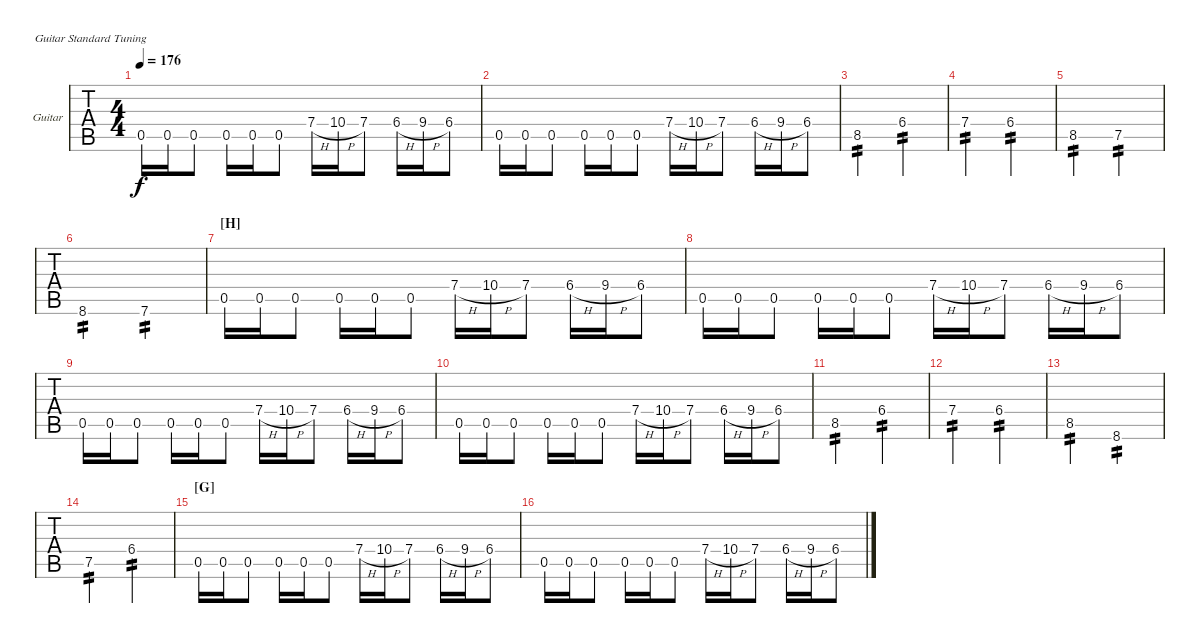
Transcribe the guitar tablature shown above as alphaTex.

\defaultSystemsLayout 4
\bracketExtendMode groupsimilarinstruments
\firstSystemTrackNameOrientation horizontal
\otherSystemsTrackNameOrientation horizontal
\track ("Guitar" "Guitar") {instrument distortionguitar}
\staff {tabs}
\tuning (E4 B3 G3 D3 A2 E2)
\ts (4 4)
\tempo 176
\clef g2
\ks c
0.5.16{dy f} 0.5.16 0.5.8 0.5.16 0.5.16 0.5.8 7.4{h}.16 10.4{h}.16 7.4.8 6.4{h}.16 9.4{h}.16 6.4.8 |
0.5.16 0.5.16 0.5.8 0.5.16 0.5.16 0.5.8 7.4{h}.16 10.4{h}.16 7.4.8 6.4{h}.16 9.4{h}.16 6.4.8 |
8.5.2{tp 2} 6.4.2{tp 2} |
7.4.2{tp 2} 6.4.2{tp 2} |
8.5.2{tp 2} 7.5.2{tp 2} |
8.6.2{tp 2} 7.6.2{tp 2} |
\section ("H" "")
0.5.16 0.5.16 0.5.8 0.5.16 0.5.16 0.5.8 7.4{h}.16 10.4{h}.16 7.4.8 6.4{h}.16 9.4{h}.16 6.4.8 |
0.5.16 0.5.16 0.5.8 0.5.16 0.5.16 0.5.8 7.4{h}.16 10.4{h}.16 7.4.8 6.4{h}.16 9.4{h}.16 6.4.8 |
0.5.16 0.5.16 0.5.8 0.5.16 0.5.16 0.5.8 7.4{h}.16 10.4{h}.16 7.4.8 6.4{h}.16 9.4{h}.16 6.4.8 |
0.5.16 0.5.16 0.5.8 0.5.16 0.5.16 0.5.8 7.4{h}.16 10.4{h}.16 7.4.8 6.4{h}.16 9.4{h}.16 6.4.8 |
8.5.2{tp 2} 6.4.2{tp 2} |
7.4.2{tp 2} 6.4.2{tp 2} |
8.5.2{tp 2} 8.6.2{tp 2} |
7.5.2{tp 2} 6.4.2{tp 2} |
\section ("G" "")
0.5.16 0.5.16 0.5.8 0.5.16 0.5.16 0.5.8 7.4{h}.16 10.4{h}.16 7.4.8 6.4{h}.16 9.4{h}.16 6.4.8 |
0.5.16 0.5.16 0.5.8 0.5.16 0.5.16 0.5.8 7.4{h}.16 10.4{h}.16 7.4.8 6.4{h}.16 9.4{h}.16 6.4.8
